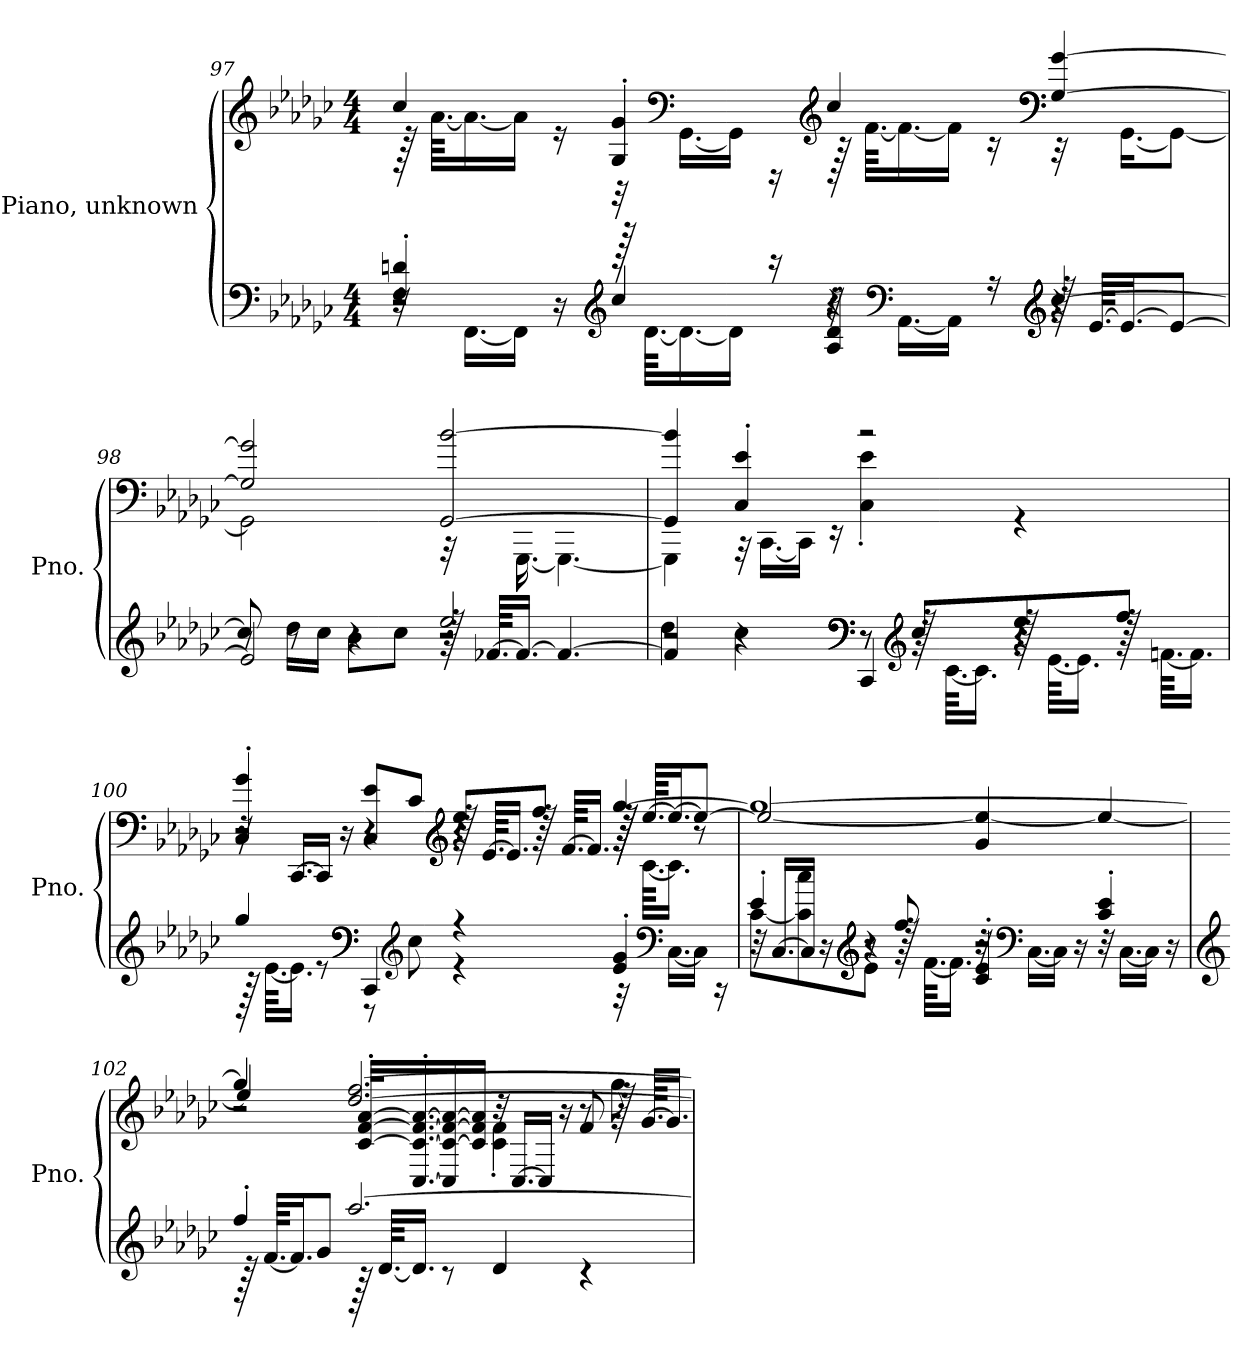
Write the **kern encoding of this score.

**kern	**kern
*part1	*part1
*staff2	*staff1
*I"Piano, unknown	*
*I'Pno.	*
!!LO:PB:g=z
*clefF4	*clefG2
*k[b-e-a-d-g-c-]	*k[b-e-a-d-g-c-]
*M4/4	*M4/4
=97	=97
*^	*^
*	*^	*	*
2r	32r	4F/' 4dn/'	4cc-/	128r
.	.	.	.	[64.a-\KKLL
.	[16.FF\LL	.	.	16.a-\_
.	16FF\JJ]	.	.	16a-\JJ]
.	16r	.	.	16r
*clefG2	*	*	*	*
.	128r	4cc-/	4G-/' 4g-/'	32r
.	[64.d\KKLL	.	.	.
*	*	*	*clefF4	*
.	16.d\_	.	.	[16.GG-\LL
.	16d\JJ]	.	.	16GG-\JJ]
.	16r	.	.	16r
*	*	*	*clefG2	*
4r	32r	4A-/' 4d/'	4cc-/	128r
.	.	.	.	[64.f\KKLL
*clefF4	*	*	*	*
.	[16.AA-\LL	.	.	16.f\_
.	16AA-\JJ]	.	.	16f\JJ]
.	16r	.	.	16r
*clefG2	*	*	*clefF4	*
128r	4r	[4cc-/	[4G-/ [4g-/	32r
[64.e-/KKLL	.	.	.	.
16.e-/J_	.	.	.	[16.GG-\KL
8e-/J_	.	.	.	8GG-\J_
!!LO:LB:g=z	!!
=98	=98	=98	=98	=98
2e-/]	8r	8cc-/]	2G-/] 2g-/]	2GG-\]
.	16dd-\LL	8r	.	.
.	16cc-\JJ	.	.	.
.	8b-\L	4r	.	.
.	8cc-\J	.	.	.
128r	2r	2ee-/	[2GG-/ [2b-/	32r
[64.f-X/KKLL	.	.	.	.
16.f-/JJ_	.	.	.	[16.GGG-\
4.f-/_	.	.	.	4.GGG-\_
=99	=99	=99	=99	=99
4f-/]	4dd-\	2r	4GG-/] 4b-/]	4GGG-\]
4r	4cc-\	.	4C-/' 4e-/'	32r
.	.	.	.	[16.CC-\LL
.	.	.	.	16CC-\JJ]
.	.	.	.	16r
*clefF4	*	*	*	*
8r	8r	4CC-/	2r	4C-\' 4e-\'
*clefG2	*	*	*	*
8cc-/L	128r	.	.	.
.	[64.c-\KKLL	.	.	.
.	16.c-\JJ]	.	.	.
8ee-/	128r	4r	.	4r
.	[64.e-\KKLL	.	.	.
.	16.e-\JJ]	.	.	.
8ff/J	128r	.	.	.
.	[64.fn\KKLL	.	.	.
.	16.f\JJ]	.	.	.
*	*v	*v	*	*
!!LO:LB:g=z
=100	=100	=100	=100
*	*	*	*^
4gg-/	128r	4C-/' 4g-/'	2r	32r
.	[64.e-\KKLL	.	.	.
.	16.e-\JJ]	.	.	[16.CC-/LL
.	8r	.	.	16CC-/JJ]
.	.	.	.	16r
*clefF4	*	*	*	*
4CC-/	8r	4r	.	8C-/ 8e-/L
*clefG2	*	*	*	*
.	8cc-\	.	.	8c-/J
*	*	*clefG2	*	*
4r	4r	8ee-/L	4r	128r
.	.	.	.	[64.e-/KKLL
.	.	.	.	16.e-/JJ]
.	.	8ff/J	.	128r
.	.	.	.	[64.f/KKLL
.	.	.	.	16.f/JJ]
4e-/' 4g-/'	32r	[4gg-/	128r	128r
.	.	.	[64.c-\KKLL	[64.ee-/KKLL
*clefF4	*	*	*	*
.	[16.C-\LL	.	16.c-\JJ]	16.ee-/J_
.	16C-\JJ]	.	8r	8ee-/J_
.	16r	.	.	.
*	*	*	*v	*v
!!LO:LB:g=z
=101	=101	=101	=101
*	*^	*	*
4e-'/	[8c-\L	32r	1gg-_	2ee-/_
.	.	[16.C-/LL	.	.
.	8c-\] 8cc-\	16C-/JJ]	.	.
.	.	16r	.	.
*clefG2	*	*	*	*
8r	8e-\J	4r	.	.
8ff/	128r	.	.	.
.	[64.f\KKLL	.	.	.
.	16.f\JJ]	.	.	.
4c-/' 4e-/'	32r	2r	.	4g-/ 4ee-/_
*clefF4	*	*	*	*
.	[16.C-\LL	.	.	.
.	16C-\JJ]	.	.	.
.	16r	.	.	.
4c-/' 4e-/'	32r	.	.	4ee-/_
.	[16.C-\LL	.	.	.
.	16C-\JJ]	.	.	.
.	16r	.	.	.
*v	*v	*v	*	*
*	*v	*v
!!LO:LB:g=z
=102	=102
*clefG2	*
*^	*^
*	*	*	*^
4ff'/	128r	4gg-/]	2r	4ee-/]
.	[64.f/KKLL	.	.	.
.	16.f/J]	.	.	.
.	8g-/J	.	.	.
[2.aa-/	128r	[2.dd-/ [2.ff/	.	[32c-/' [32f/' [32a-/'KLL
.	[64.d-/KKLL	.	.	.
.	16.d-/JJ]	.	.	[16.C-/' 16.c-/_' 16.f/_' 16.a-/_'
.	8r	.	.	16C-/] 16c-/_ 16f/_ 16a-/_
.	.	.	.	16c-/] 16f/] 16a-/]JJ
.	4d-/	.	4c-\' 4f\'	32r
.	.	.	.	[16.C-/LL
.	.	.	.	16C-/JJ]
.	.	.	.	16r
.	4r	.	8r	8f/
.	.	.	8gg-\	128r
.	.	.	.	[64.g-/KKLL
.	.	.	.	16.g-/JJ]
*v	*v	*	*	*
*	*v	*v	*v
=	=
*-	*-
